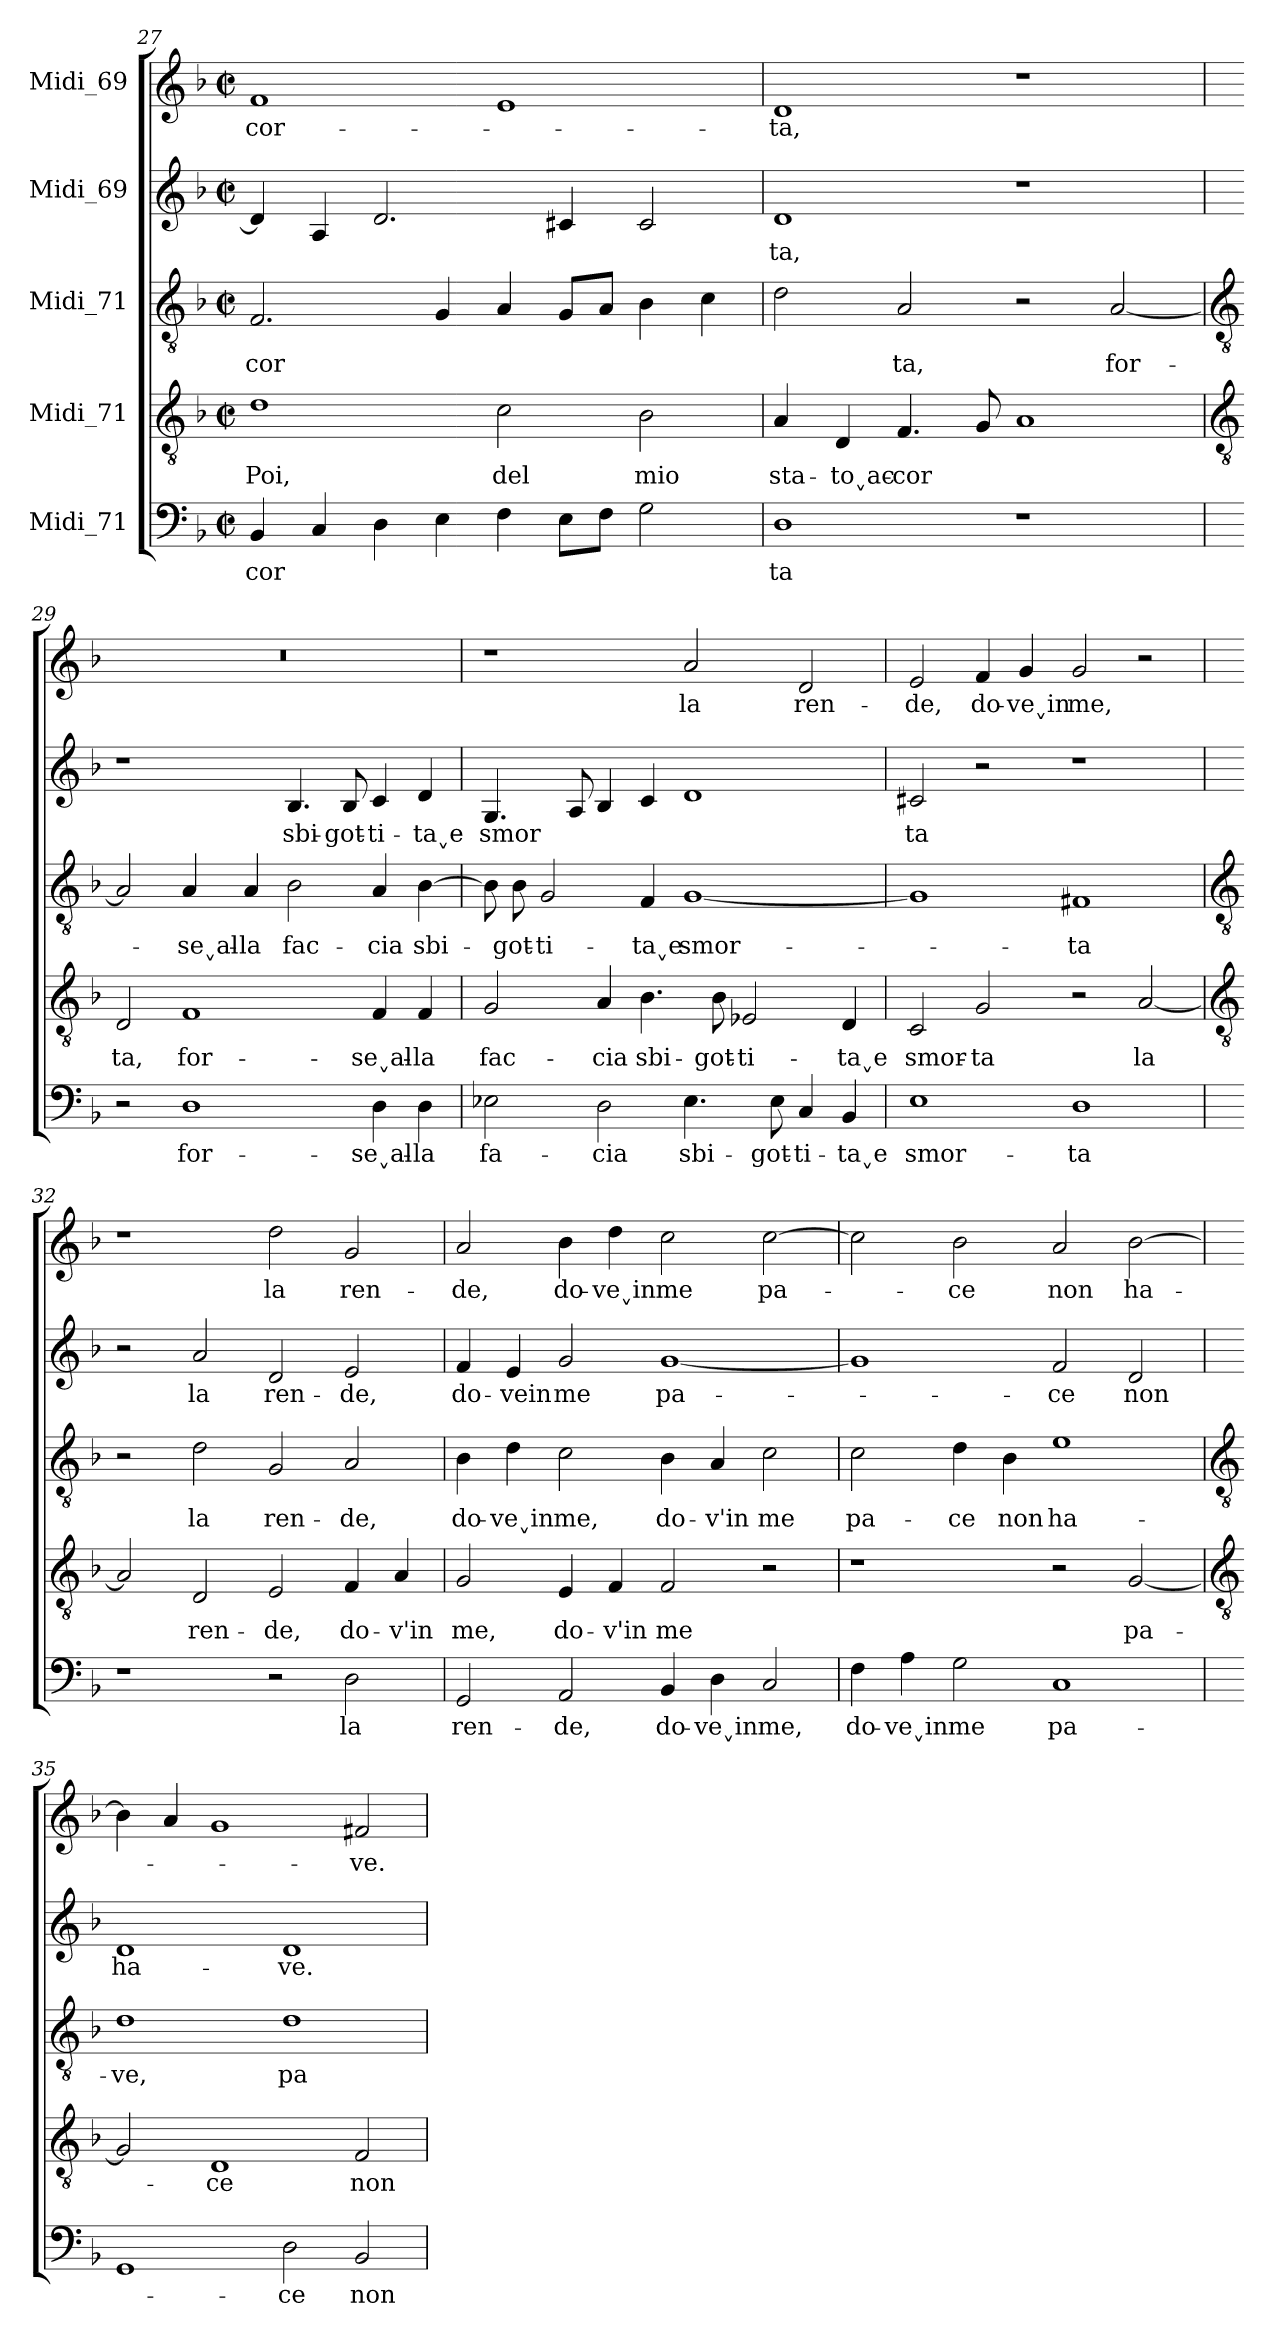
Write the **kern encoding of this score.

**kern	**text	**kern	**text	**kern	**text	**kern	**text	**kern	**text
*part5	*part5	*part4	*part4	*part3	*part3	*part2	*part2	*part1	*part1
*staff5	*staff5	*staff4	*staff4	*staff3	*staff3	*staff2	*staff2	*staff1	*staff1
*I"Midi_71	*	*I"Midi_71	*	*I"Midi_71	*	*I"Midi_69	*	*I"Midi_69	*
*clefF4	*	*clefGv2	*	*clefGv2	*	*clefG2	*	*clefG2	*
*k[b-]	*	*k[b-]	*	*k[b-]	*	*k[b-]	*	*k[b-]	*
*F:	*	*F:	*	*F:	*	*F:	*	*F:	*
*M4/2	*	*M4/2	*	*M4/2	*	*M4/2	*	*M4/2	*
*met(c|)	*	*met(c|)	*	*met(c|)	*	*met(c|)	*	*met(c|)	*
=27	=27	=27	=27	=27	=27	=27	=27	=27	=27
!	!LO:LY:b	!	!LO:LY:b	!	!LO:LY:b	!	!	!	!LO:LY:b
4BB-	-cor	1d	Poi,	2.F	-cor	4d]	.	1f	-cor-
4C	.	.	.	.	.	4A	.	.	.
4D	.	.	.	.	.	2.d	.	.	.
4E	.	.	.	4G	.	.	.	.	.
!	!	!	!LO:LY:b	!	!	!	!	!	!
4F	.	2c	del	4A	.	.	.	1e	.
8EL	.	.	.	8GL	.	4c#X	.	.	.
8FJ	.	.	.	8AJ	.	.	.	.	.
!	!	!	!LO:LY:b	!	!	!	!	!	!
2G	.	2B-	mio	4B-	.	2c#	.	.	.
.	.	.	.	4c	.	.	.	.	.
!!LO:LB:g=z
=28	=28	=28	=28	=28	=28	=28	=28	=28	=28
!	!LO:LY:b	!	!LO:LY:b	!	!	!	!LO:LY:b	!	!LO:LY:b
1D	ta	4A	sta-	2d	.	1d	-ta,	1d	-ta,
!	!	!	!LO:LY:b	!	!	!	!	!	!
.	.	4D	-toˬac-	.	.	.	.	.	.
!	!	!	!LO:LY:b	!	!LO:LY:b	!	!	!	!
.	.	4.F	-cor	2A	ta,	.	.	.	.
.	.	8G	.	.	.	.	.	.	.
1r	.	1A	.	2r	.	1r	.	1r	.
!	!	!	!	!	!LO:LY:b	!	!	!	!
.	.	.	.	[2A	for-	.	.	.	.
!!LO:LB:g=z
=29	=29	=29	=29	=29	=29	=29	=29	=29	=29
*	*	*clefGv2	*	*clefGv2	*	*	*	*	*
!	!	!	!LO:LY:b	!	!	!	!	!	!
2r	.	2D	ta,	2A]	.	1r	.	0r	.
!	!LO:LY:b	!	!LO:LY:b	!	!LO:LY:b	!	!	!	!
1D	for-	1F	for-	4A	-seˬal-	.	.	.	.
!	!	!	!	!	!LO:LY:b	!	!	!	!
.	.	.	.	4A	-la	.	.	.	.
!	!	!	!	!	!LO:LY:b	!	!LO:LY:b	!	!
.	.	.	.	2B-	fac-	4.B-	sbi-	.	.
!	!	!	!	!	!	!	!LO:LY:b	!	!
.	.	.	.	.	.	8B-	-got-	.	.
!	!LO:LY:b	!	!LO:LY:b	!	!LO:LY:b	!	!LO:LY:b	!	!
4D	-seˬal-	4F	-seˬal-	4A	-cia	4c	-ti-	.	.
!	!LO:LY:b	!	!LO:LY:b	!	!LO:LY:b	!	!LO:LY:b	!	!
4D	-la	4F	-la	[4B-	sbi-	4d	-taˬe	.	.
=30	=30	=30	=30	=30	=30	=30	=30	=30	=30
!	!LO:LY:b	!	!LO:LY:b	!	!	!	!LO:LY:b	!	!
2E-X	fa-	2G	fac-	8B-]	.	4.G	smor	1r	.
!	!	!	!	!	!LO:LY:b	!	!	!	!
.	.	.	.	8B-	-got-	.	.	.	.
!	!	!	!	!	!LO:LY:b	!	!	!	!
.	.	.	.	2G	-ti-	.	.	.	.
.	.	.	.	.	.	8A	.	.	.
!	!LO:LY:b	!	!LO:LY:b	!	!	!	!	!	!
2D	-cia	4A	-cia	.	.	4B-	.	.	.
!	!	!	!LO:LY:b	!	!LO:LY:b	!	!	!	!
.	.	4.B-	sbi-	4F	-taˬe	4c	.	.	.
!	!LO:LY:b	!	!	!	!LO:LY:b	!	!	!	!LO:LY:b
4.E-	sbi-	.	.	[1G	smor-	1d	.	2a	la
!	!	!	!LO:LY:b	!	!	!	!	!	!
.	.	8B-	-got-	.	.	.	.	.	.
!	!	!	!LO:LY:b	!	!	!	!	!	!
.	.	2E-X	-ti-	.	.	.	.	.	.
!	!LO:LY:b	!	!	!	!	!	!	!	!
8E-	-got-	.	.	.	.	.	.	.	.
!	!LO:LY:b	!	!	!	!	!	!	!	!LO:LY:b
4C	-ti-	.	.	.	.	.	.	2d	ren-
!	!LO:LY:b	!	!LO:LY:b	!	!	!	!	!	!
4BB-	-taˬe	4D	-taˬe	.	.	.	.	.	.
!!LO:LB:g=z
=31	=31	=31	=31	=31	=31	=31	=31	=31	=31
!	!LO:LY:b	!	!LO:LY:b	!	!	!	!LO:LY:b	!	!LO:LY:b
1E	smor-	2C	smor-	1G]	.	2c#X	ta	2e	-de,
!	!	!	!LO:LY:b	!	!	!	!	!	!LO:LY:b
.	.	2G	-ta	.	.	2r	.	4f	do-
!	!	!	!	!	!	!	!	!	!LO:LY:b
.	.	.	.	.	.	.	.	4g	-veˬin
!	!LO:LY:b	!	!	!	!LO:LY:b	!	!	!	!LO:LY:b
1D	-ta	2r	.	1F#X	-ta	1r	.	2g	me,
!	!	!	!LO:LY:b	!	!	!	!	!	!
.	.	[2A	la	.	.	.	.	2r	.
!!LO:LB:g=z
=32	=32	=32	=32	=32	=32	=32	=32	=32	=32
*	*	*clefGv2	*	*clefGv2	*	*	*	*	*
1r	.	2A]	.	2r	.	2r	.	1r	.
!	!	!	!LO:LY:b	!	!LO:LY:b	!	!LO:LY:b	!	!
.	.	2D	ren-	2d	la	2a	la	.	.
!	!	!	!LO:LY:b	!	!LO:LY:b	!	!LO:LY:b	!	!LO:LY:b
2r	.	2E	-de,	2G	ren-	2d	ren-	2dd	la
!	!LO:LY:b	!	!LO:LY:b	!	!LO:LY:b	!	!LO:LY:b	!	!LO:LY:b
2D	la	4F	do-	2A	-de,	2e	-de,	2g	ren-
!	!	!	!LO:LY:b	!	!	!	!	!	!
.	.	4A	-v'in	.	.	.	.	.	.
=33	=33	=33	=33	=33	=33	=33	=33	=33	=33
!	!LO:LY:b	!	!LO:LY:b	!	!LO:LY:b	!	!LO:LY:b	!	!LO:LY:b
2GG	ren-	2G	me,	4B-	do-	4f	do-	2a	-de,
!	!	!	!	!	!LO:LY:b	!	!LO:LY:b	!	!
.	.	.	.	4d	-veˬin	4e	-vein	.	.
!	!LO:LY:b	!	!LO:LY:b	!	!LO:LY:b	!	!LO:LY:b	!	!LO:LY:b
2AA	-de,	4E	do-	2c	me,	2g	me	4b-	do-
!	!	!	!LO:LY:b	!	!	!	!	!	!LO:LY:b
.	.	4F	-v'in	.	.	.	.	4dd	-veˬin
!	!LO:LY:b	!	!LO:LY:b	!	!LO:LY:b	!	!LO:LY:b	!	!LO:LY:b
4BB-	do-	2F	me	4B-	do-	[1g	pa-	2cc	me
!	!LO:LY:b	!	!	!	!LO:LY:b	!	!	!	!
4D	-veˬin	.	.	4A	-v'in	.	.	.	.
!	!LO:LY:b	!	!	!	!LO:LY:b	!	!	!	!LO:LY:b
2C	me,	2r	.	2c	me	.	.	[2cc	pa-
!!LO:LB:g=z
=34	=34	=34	=34	=34	=34	=34	=34	=34	=34
!	!LO:LY:b	!	!	!	!LO:LY:b	!	!	!	!
4F	do-	1r	.	2c	pa-	1g]	.	2cc]	.
!	!LO:LY:b	!	!	!	!	!	!	!	!
4A	-veˬin	.	.	.	.	.	.	.	.
!	!LO:LY:b	!	!	!	!LO:LY:b	!	!	!	!LO:LY:b
2G	me	.	.	4d	-ce	.	.	2b-	-ce
!	!	!	!	!	!LO:LY:b	!	!	!	!
.	.	.	.	4B-	non	.	.	.	.
!	!LO:LY:b	!	!	!	!LO:LY:b	!	!LO:LY:b	!	!LO:LY:b
1C	pa-	2r	.	1e	ha-	2f	-ce	2a	non
!	!	!	!LO:LY:b	!	!	!	!LO:LY:b	!	!LO:LY:b
.	.	[2G	pa-	.	.	2d	non	[2b-	ha-
!!LO:LB:g=z
=35	=35	=35	=35	=35	=35	=35	=35	=35	=35
*	*	*clefGv2	*	*clefGv2	*	*	*	*	*
!	!	!	!	!	!LO:LY:b	!	!LO:LY:b	!	!
1GG	.	2G]	.	1d	-ve,	1d	ha-	4b-]	.
.	.	.	.	.	.	.	.	4a	.
!	!	!	!LO:LY:b	!	!	!	!	!	!
.	.	1D	-ce	.	.	.	.	1g	.
!	!LO:LY:b	!	!	!	!LO:LY:b	!	!LO:LY:b	!	!
2D	-ce	.	.	1d	pa-	1d	-ve.	.	.
!	!LO:LY:b	!	!LO:LY:b	!	!	!	!	!	!LO:LY:b
2BB-	non	2F	non	.	.	.	.	2f#X	-ve.
=	=	=	=	=	=	=	=	=	=
*-	*-	*-	*-	*-	*-	*-	*-	*-	*-
